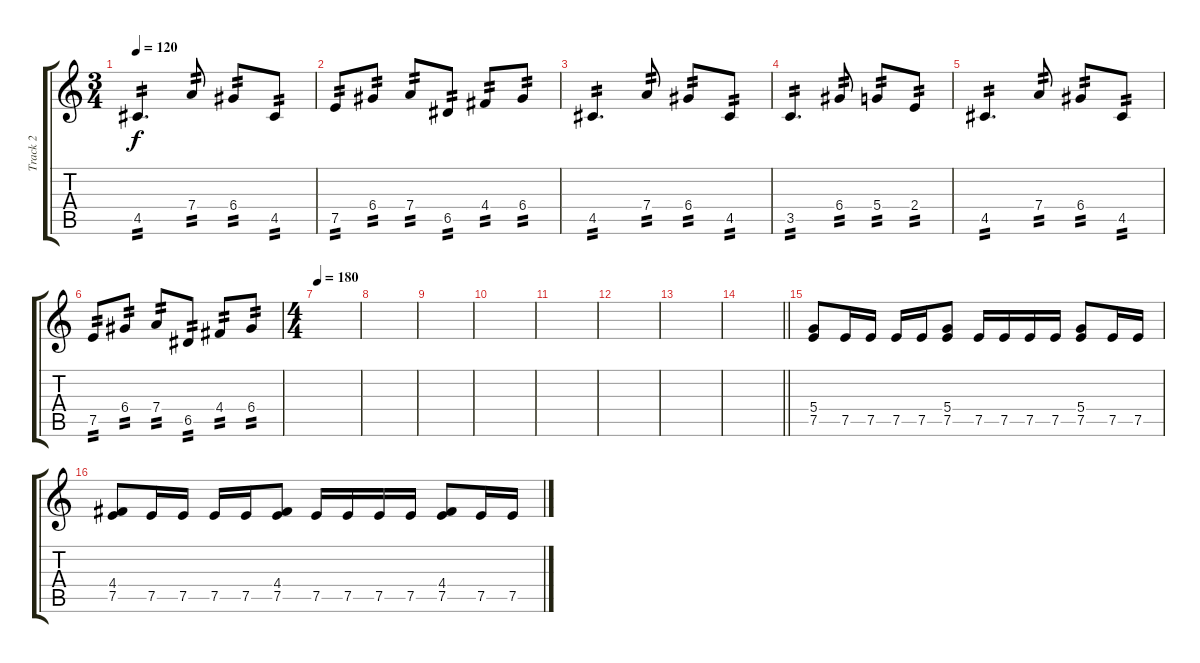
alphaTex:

\track ("Track 2" "Track 2") {instrument overdrivenguitar}
\staff {score tabs}
\tuning (E4 B3 G3 D3 A2 E2) {hide}
\ts (3 4)
\tempo 120
\clef g2
\ks c
4.5.4{d tp 2 dy f} 7.4.8{tp 2} 6.4.8{tp 2} 4.5.8{tp 2} |
7.5.8{tp 2} 6.4.8{tp 2} 7.4.8{tp 2} 6.5.8{tp 2} 4.4.8{tp 2} 6.4.8{tp 2} |
4.5.4{d tp 2} 7.4.8{tp 2} 6.4.8{tp 2} 4.5.8{tp 2} |
3.5.4{d tp 2} 6.4.8{tp 2} 5.4.8{tp 2} 2.4.8{tp 2} |
4.5.4{d tp 2} 7.4.8{tp 2} 6.4.8{tp 2} 4.5.8{tp 2} |
7.5.8{tp 2} 6.4.8{tp 2} 7.4.8{tp 2} 6.5.8{tp 2} 4.4.8{tp 2} 6.4.8{tp 2} |
\ts (4 4)
\tempo 180
|
|
|
|
|
|
|
\barLineRight lightlight
|
(5.4 7.5).8 7.5.16 7.5.16 7.5.16 7.5.16 (5.4 7.5).8 7.5.16 7.5.16 7.5.16 7.5.16 (5.4 7.5).8 7.5.16 7.5.16 |
(4.4 7.5).8 7.5.16 7.5.16 7.5.16 7.5.16 (4.4 7.5).8 7.5.16 7.5.16 7.5.16 7.5.16 (4.4 7.5).8 7.5.16 7.5.16
